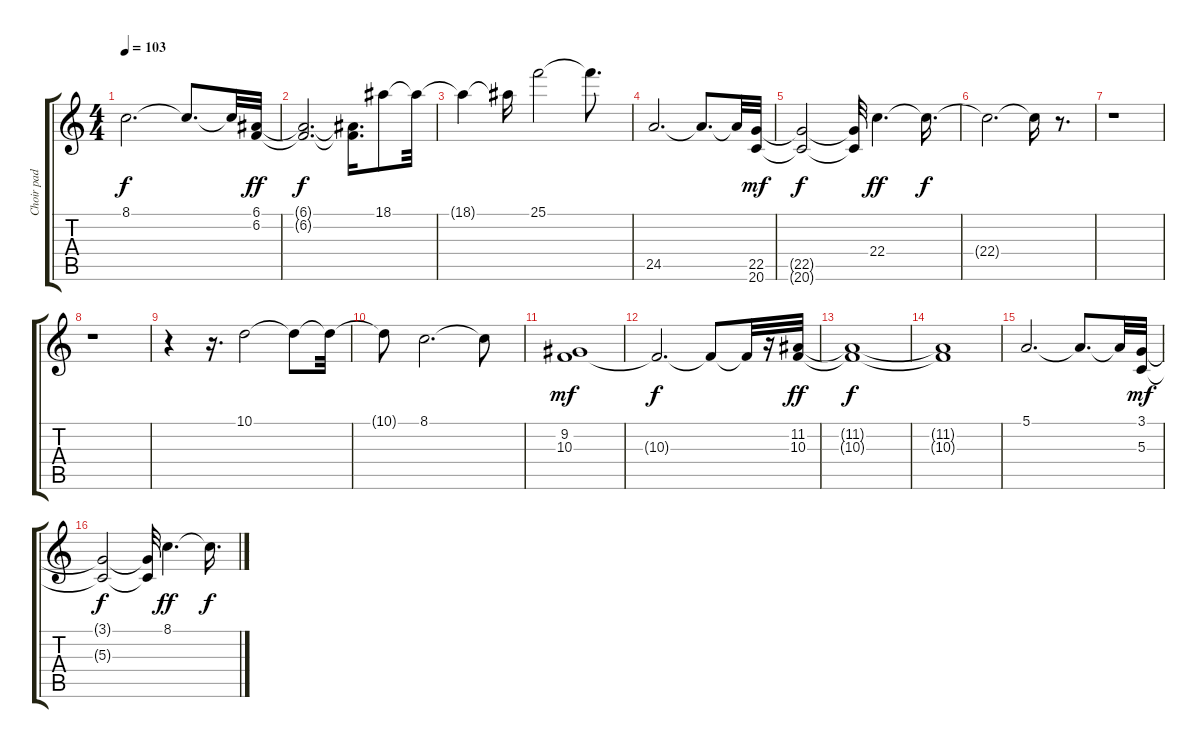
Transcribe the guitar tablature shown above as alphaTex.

\track ("Choir pad" "Choir pad") {instrument pad4choir}
\staff {score tabs}
\tuning (E4 B3 G3 D3 A2 E2) {hide}
\ts (4 4)
\tempo 103
\clef g2
\ks c
8.1{t}.2{d dy f} 8.1{t}.8{d} 8.1{t}.32 (6.1 6.2).32{dy ff} |
(6.1{t} 6.2{t}).2{d dy f} (6.1{t} 6.2{t}).16{d} 18.1.8 18.1{t}.32 |
18.1{t}.4 18.1{t}.16 25.1.2 25.1{t}.8{d} |
24.5.2{d} 24.5{t}.8{d} 24.5{t}.32 (22.5 20.6).32{dy mf} |
(22.5{t} 20.6{t}).2{dy f} (22.5{t} 20.6{t}).32 22.4.4{d dy ff} 22.4{t}.16{d dy f} |
22.4{t}.2{d} 22.4{t}.16 r.8{d} |
r.1 |
r.1 |
r.4 r.16{d} 10.1.2 10.1{t}.8 10.1{t}.32 |
10.1{t}.8 8.1.2{d} 8.1{t}.8 |
(9.2 10.3).1{dy mf} |
10.3{t}.2{d dy f} 10.3{t}.8 10.3{t}.32 r.16 (11.2 10.3).32{dy ff} |
(11.2{t} 10.3{t}).1{dy f} |
(11.2{t} 10.3{t}).1 |
5.1.2{d} 5.1{t}.8{d} 5.1{t}.32 (3.1 5.3).32{dy mf} |
(3.1{t} 5.3{t}).2{dy f} (3.1{t} 5.3{t}).32 8.1.4{d dy ff} 8.1{t}.16{d dy f}
